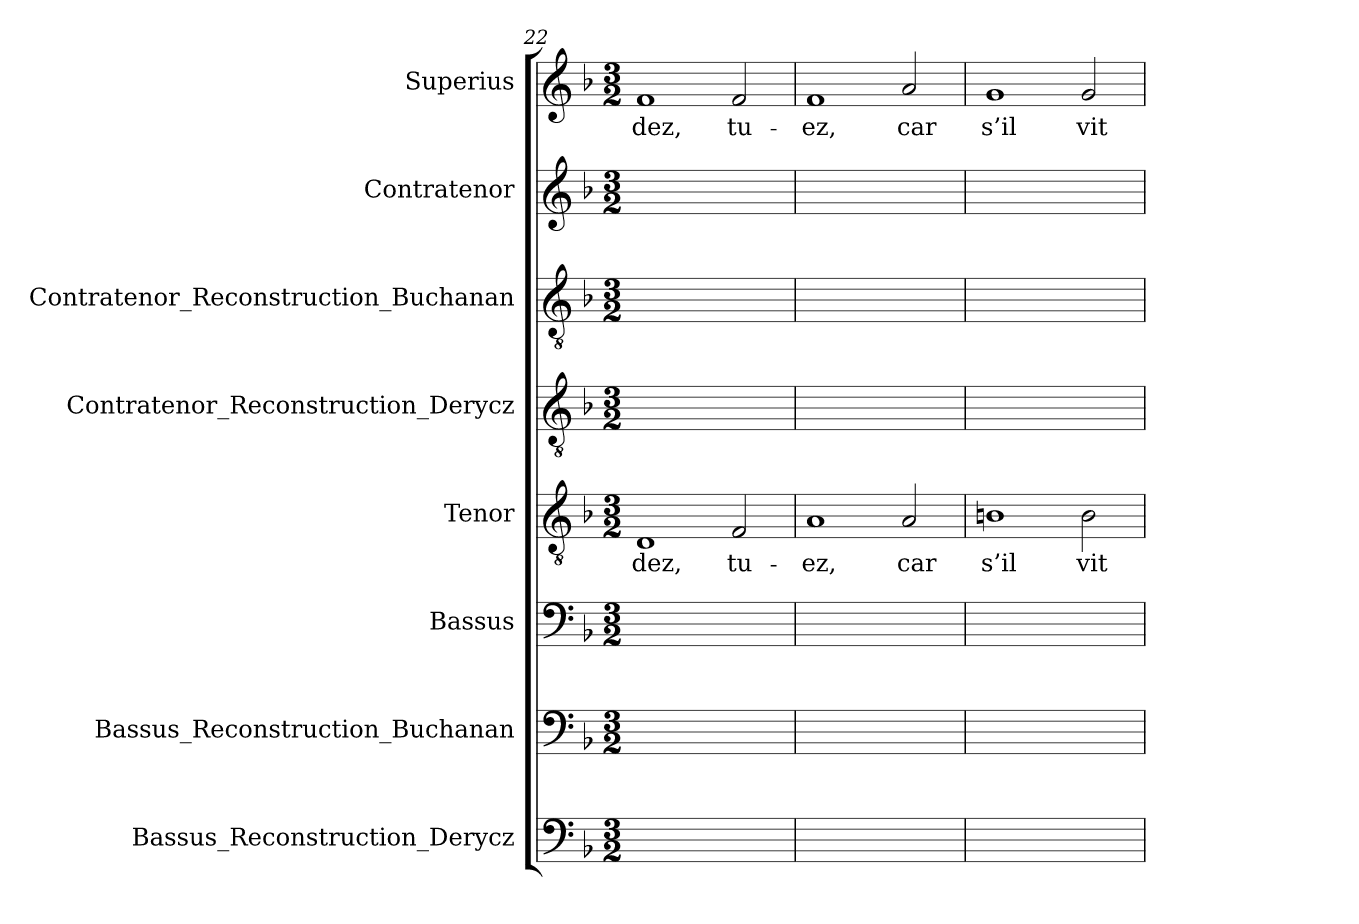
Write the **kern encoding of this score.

**kern	**kern	**kern	**kern	**text	**kern	**kern	**kern	**kern	**text
*part8	*part7	*part6	*part5	*part5	*part4	*part3	*part2	*part1	*part1
*staff8	*staff7	*staff6	*staff5	*staff5	*staff4	*staff3	*staff2	*staff1	*staff1
*I"Bassus_Reconstruction_Derycz	*I"Bassus_Reconstruction_Buchanan	*I"Bassus	*I"Tenor	*	*I"Contratenor_Reconstruction_Derycz	*I"Contratenor_Reconstruction_Buchanan	*I"Contratenor	*I"Superius	*
*	*	*	*I'T	*	*	*	*	*	*
*clefF4	*clefF4	*clefF4	*clefGv2	*	*clefGv2	*clefGv2	*clefG2	*clefG2	*
*k[b-]	*k[b-]	*k[b-]	*k[b-]	*	*k[b-]	*k[b-]	*k[b-]	*k[b-]	*
*M3/2	*M3/2	*M3/2	*M3/2	*	*M3/2	*M3/2	*M3/2	*M3/2	*
=22	=22	=22	=22	=22	=22	=22	=22	=22	=22
1.ryy	1.ryy	1.ryy	1D	-dez,	1.ryy	1.ryy	1.ryy	1f	-dez,
.	.	.	2F	tu-	.	.	.	2f	tu-
=23	=23	=23	=23	=23	=23	=23	=23	=23	=23
1.ryy	1.ryy	1.ryy	1A	-ez,	1.ryy	1.ryy	1.ryy	1f	-ez,
.	.	.	2A	-car	.	.	.	2a	-car
=24	=24	=24	=24	=24	=24	=24	=24	=24	=24
1.ryy	1.ryy	1.ryy	1B	-s’il	1.ryy	1.ryy	1.ryy	1g	-s’il
.	.	.	2B	-vit	.	.	.	2g	-vit
=	=	=	=	=	=	=	=	=	=
*-	*-	*-	*-	*-	*-	*-	*-	*-	*-
